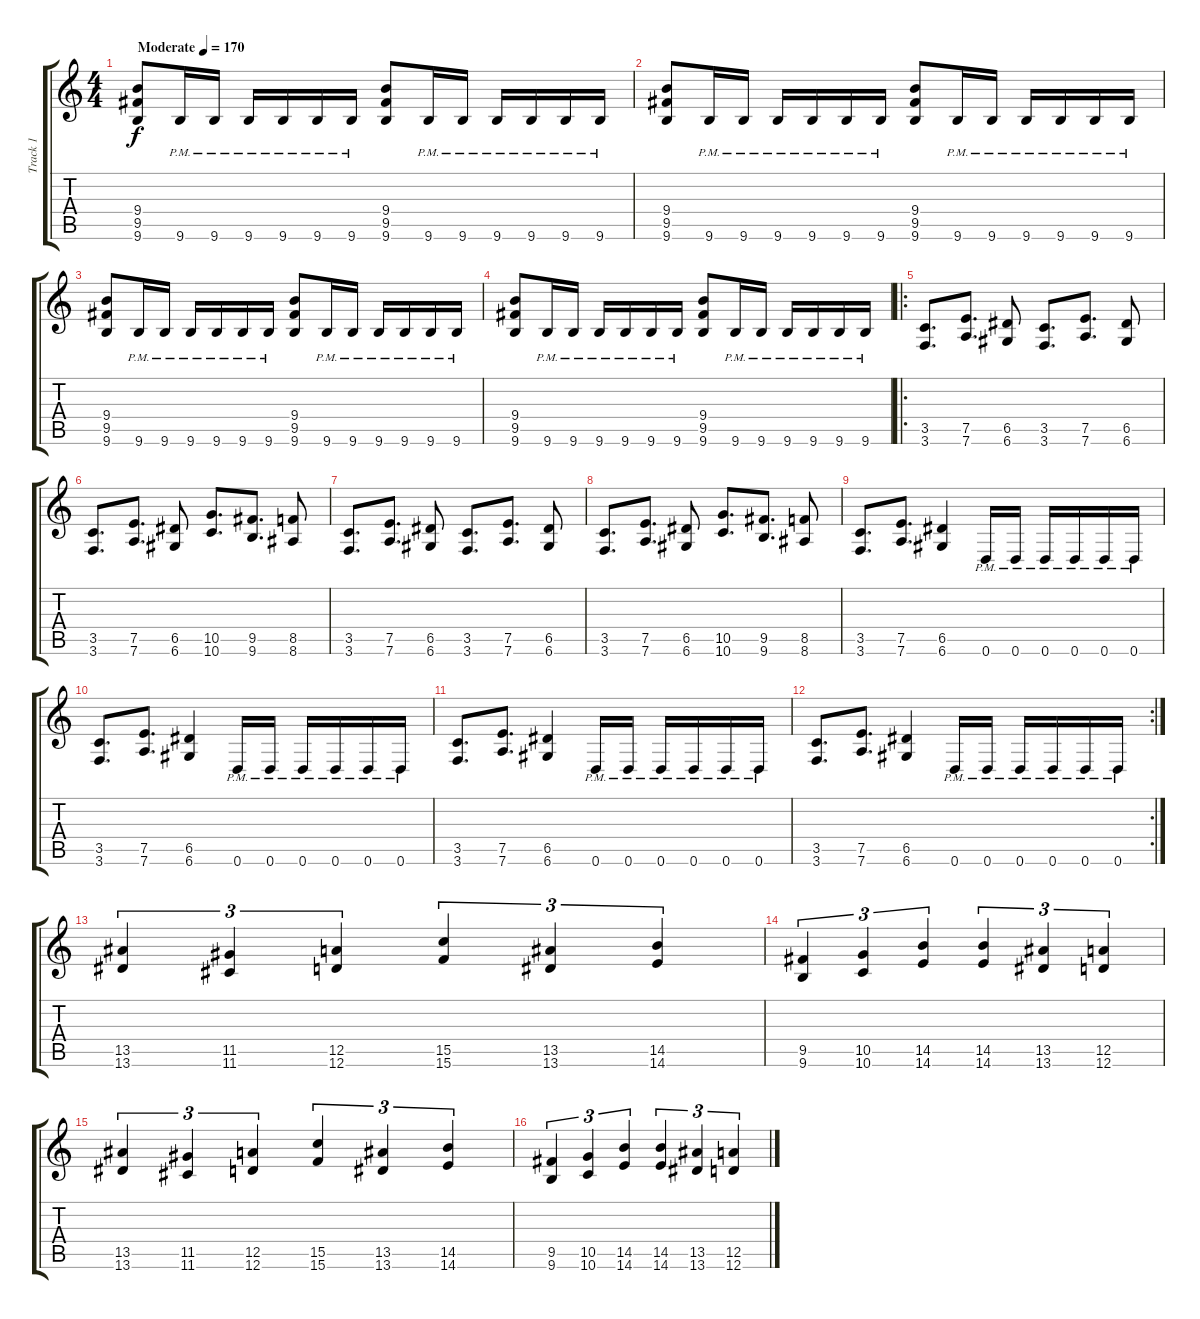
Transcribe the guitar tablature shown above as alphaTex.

\track ("Track 1" "Track 1") {instrument overdrivenguitar}
\staff {score tabs}
\tuning (E4 B3 G3 D3 A2 D2) {hide}
\ts (4 4)
\tempo (170 "Moderate")
\clef g2
\ks c
(9.4 9.5 9.6).8{dy f instrument overdrivenguitar} 9.6{pm}.16 9.6{pm}.16 9.6{pm}.16 9.6{pm}.16 9.6{pm}.16 9.6{pm}.16 (9.4 9.5 9.6).8 9.6{pm}.16 9.6{pm}.16 9.6{pm}.16 9.6{pm}.16 9.6{pm}.16 9.6{pm}.16 |
(9.4 9.5 9.6).8 9.6{pm}.16 9.6{pm}.16 9.6{pm}.16 9.6{pm}.16 9.6{pm}.16 9.6{pm}.16 (9.4 9.5 9.6).8 9.6{pm}.16 9.6{pm}.16 9.6{pm}.16 9.6{pm}.16 9.6{pm}.16 9.6{pm}.16 |
(9.4 9.5 9.6).8 9.6{pm}.16 9.6{pm}.16 9.6{pm}.16 9.6{pm}.16 9.6{pm}.16 9.6{pm}.16 (9.4 9.5 9.6).8 9.6{pm}.16 9.6{pm}.16 9.6{pm}.16 9.6{pm}.16 9.6{pm}.16 9.6{pm}.16 |
(9.4 9.5 9.6).8 9.6{pm}.16 9.6{pm}.16 9.6{pm}.16 9.6{pm}.16 9.6{pm}.16 9.6{pm}.16 (9.4 9.5 9.6).8 9.6{pm}.16 9.6{pm}.16 9.6{pm}.16 9.6{pm}.16 9.6{pm}.16 9.6{pm}.16 |
\ro
(3.5 3.6).8{d} (7.5 7.6).8{d} (6.5 6.6).8 (3.5 3.6).8{d} (7.5 7.6).8{d} (6.5 6.6).8 |
(3.5 3.6).8{d} (7.5 7.6).8{d} (6.5 6.6).8 (10.5 10.6).8{d} (9.5 9.6).8{d} (8.5 8.6).8 |
(3.5 3.6).8{d} (7.5 7.6).8{d} (6.5 6.6).8 (3.5 3.6).8{d} (7.5 7.6).8{d} (6.5 6.6).8 |
(3.5 3.6).8{d} (7.5 7.6).8{d} (6.5 6.6).8 (10.5 10.6).8{d} (9.5 9.6).8{d} (8.5 8.6).8 |
(3.5 3.6).8{d} (7.5 7.6).8{d} (6.5 6.6).4 0.6{pm}.16 0.6{pm}.16 0.6{pm}.16 0.6{pm}.16 0.6{pm}.16 0.6{pm}.16 |
(3.5 3.6).8{d} (7.5 7.6).8{d} (6.5 6.6).4 0.6{pm}.16 0.6{pm}.16 0.6{pm}.16 0.6{pm}.16 0.6{pm}.16 0.6{pm}.16 |
(3.5 3.6).8{d} (7.5 7.6).8{d} (6.5 6.6).4 0.6{pm}.16 0.6{pm}.16 0.6{pm}.16 0.6{pm}.16 0.6{pm}.16 0.6{pm}.16 |
\rc 2
(3.5 3.6).8{d} (7.5 7.6).8{d} (6.5 6.6).4 0.6{pm}.16 0.6{pm}.16 0.6{pm}.16 0.6{pm}.16 0.6{pm}.16 0.6{pm}.16 |
(13.5 13.6).4{tu (3 2)} (11.5 11.6).4{tu (3 2)} (12.5 12.6).4{tu (3 2)} (15.5 15.6).4{tu (3 2)} (13.5 13.6).4{tu (3 2)} (14.5 14.6).4{tu (3 2)} |
(9.5 9.6).4{tu (3 2)} (10.5 10.6).4{tu (3 2)} (14.5 14.6).4{tu (3 2)} (14.5 14.6).4{tu (3 2)} (13.5 13.6).4{tu (3 2)} (12.5 12.6).4{tu (3 2)} |
(13.5 13.6).4{tu (3 2)} (11.5 11.6).4{tu (3 2)} (12.5 12.6).4{tu (3 2)} (15.5 15.6).4{tu (3 2)} (13.5 13.6).4{tu (3 2)} (14.5 14.6).4{tu (3 2)} |
(9.5 9.6).4{tu (3 2)} (10.5 10.6).4{tu (3 2)} (14.5 14.6).4{tu (3 2)} (14.5 14.6).4{tu (3 2)} (13.5 13.6).4{tu (3 2)} (12.5 12.6).4{tu (3 2)}
